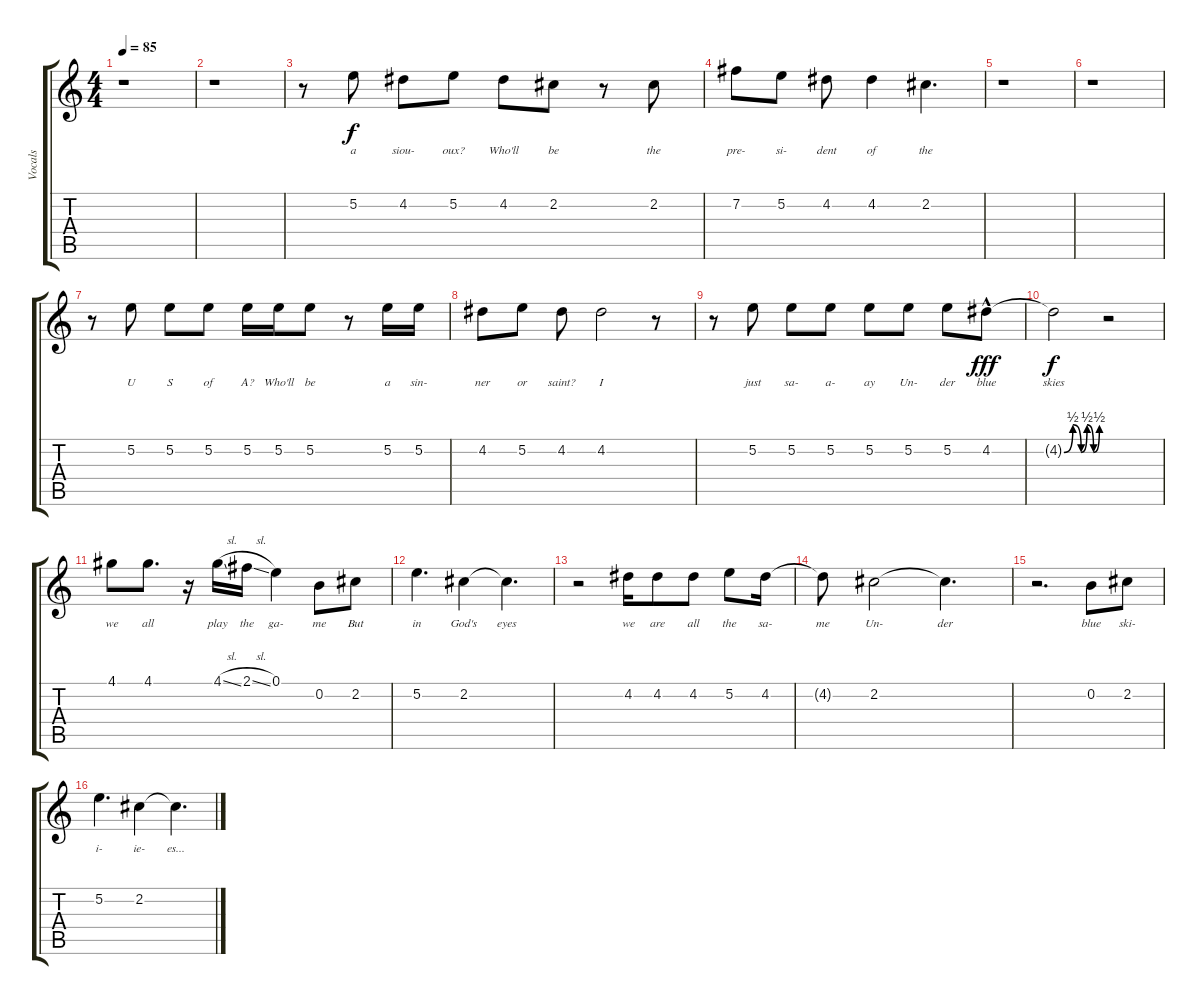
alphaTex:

\track ("Vocals" "Vocals") {instrument acousticguitarsteel}
\staff {score tabs}
\tuning (E4 B3 G3 D3 A2 E2) {hide}
\ts (4 4)
\tempo 85
\clef g2
\ks c
r.1{dy f} |
r.1 |
r.8 5.2.8{lyrics (0 "a") lyrics (1 "") lyrics (2 "") lyrics (3 "") lyrics (4 "")} 4.2.8{lyrics (0 "siou-") lyrics (1 "") lyrics (2 "") lyrics (3 "") lyrics (4 "")} 5.2.8{lyrics (0 "oux?") lyrics (1 "") lyrics (2 "") lyrics (3 "") lyrics (4 "")} 4.2.8{lyrics (0 "Who'll") lyrics (1 "") lyrics (2 "") lyrics (3 "") lyrics (4 "")} 2.2.8{lyrics (0 "be") lyrics (1 "") lyrics (2 "") lyrics (3 "") lyrics (4 "")} r.8 2.2.8{lyrics (0 "the") lyrics (1 "") lyrics (2 "") lyrics (3 "") lyrics (4 "")} |
7.2.8{lyrics (0 "pre-") lyrics (1 "") lyrics (2 "") lyrics (3 "") lyrics (4 "")} 5.2.8{lyrics (0 "si-") lyrics (1 "") lyrics (2 "") lyrics (3 "") lyrics (4 "")} 4.2.8{lyrics (0 "dent") lyrics (1 "") lyrics (2 "") lyrics (3 "") lyrics (4 "")} 4.2.4{lyrics (0 "of") lyrics (1 "") lyrics (2 "") lyrics (3 "") lyrics (4 "")} 2.2.4{d lyrics (0 "the") lyrics (1 "") lyrics (2 "") lyrics (3 "") lyrics (4 "")} |
r.1 |
r.1 |
r.8 5.2.8{lyrics (0 "U") lyrics (1 "") lyrics (2 "") lyrics (3 "") lyrics (4 "")} 5.2.8{lyrics (0 "S") lyrics (1 "") lyrics (2 "") lyrics (3 "") lyrics (4 "")} 5.2.8{lyrics (0 "of") lyrics (1 "") lyrics (2 "") lyrics (3 "") lyrics (4 "")} 5.2.16{lyrics (0 "A?") lyrics (1 "") lyrics (2 "") lyrics (3 "") lyrics (4 "")} 5.2.16{lyrics (0 "Who'll") lyrics (1 "") lyrics (2 "") lyrics (3 "") lyrics (4 "")} 5.2.8{lyrics (0 "be") lyrics (1 "") lyrics (2 "") lyrics (3 "") lyrics (4 "")} r.8 5.2.16{lyrics (0 "a") lyrics (1 "") lyrics (2 "") lyrics (3 "") lyrics (4 "")} 5.2.16{lyrics (0 "sin-") lyrics (1 "") lyrics (2 "") lyrics (3 "") lyrics (4 "")} |
4.2.8{lyrics (0 "ner") lyrics (1 "") lyrics (2 "") lyrics (3 "") lyrics (4 "")} 5.2.8{lyrics (0 "or") lyrics (1 "") lyrics (2 "") lyrics (3 "") lyrics (4 "")} 4.2.8{lyrics (0 "saint?") lyrics (1 "") lyrics (2 "") lyrics (3 "") lyrics (4 "")} 4.2.2{lyrics (0 "I") lyrics (1 "") lyrics (2 "") lyrics (3 "") lyrics (4 "")} r.8 |
r.8 5.2.8{lyrics (0 "just") lyrics (1 "") lyrics (2 "") lyrics (3 "") lyrics (4 "")} 5.2.8{lyrics (0 "sa-") lyrics (1 "") lyrics (2 "") lyrics (3 "") lyrics (4 "")} 5.2.8{lyrics (0 "a-") lyrics (1 "") lyrics (2 "") lyrics (3 "") lyrics (4 "")} 5.2.8{lyrics (0 "ay") lyrics (1 "") lyrics (2 "") lyrics (3 "") lyrics (4 "")} 5.2.8{lyrics (0 "Un-") lyrics (1 "") lyrics (2 "") lyrics (3 "") lyrics (4 "")} 5.2.8{lyrics (0 "der") lyrics (1 "") lyrics (2 "") lyrics (3 "") lyrics (4 "")} 4.2{hac}.8{lyrics (0 "blue") lyrics (1 "") lyrics (2 "") lyrics (3 "") lyrics (4 "") dy fff} |
4.2{be (custom 0 0 15 2 29 0 39 2 50 0 60 2) t}.2{lyrics (0 "skies") lyrics (1 "") lyrics (2 "") lyrics (3 "") lyrics (4 "") dy f} r.2 |
4.1.8{lyrics (0 "we") lyrics (1 "") lyrics (2 "") lyrics (3 "") lyrics (4 "")} 4.1.8{d lyrics (0 "all") lyrics (1 "") lyrics (2 "") lyrics (3 "") lyrics (4 "")} r.16 4.1{sl}.16{lyrics (0 "play") lyrics (1 "") lyrics (2 "") lyrics (3 "") lyrics (4 "")} 2.1{sl}.16{lyrics (0 "the") lyrics (1 "") lyrics (2 "") lyrics (3 "") lyrics (4 "")} 0.1.4{lyrics (0 "ga-") lyrics (1 "") lyrics (2 "") lyrics (3 "") lyrics (4 "")} 0.2.8{lyrics (0 "me") lyrics (1 "") lyrics (2 "") lyrics (3 "") lyrics (4 "")} 2.2.8{lyrics (0 "But") lyrics (1 "") lyrics (2 "") lyrics (3 "") lyrics (4 "")} |
5.2.4{d lyrics (0 "in") lyrics (1 "") lyrics (2 "") lyrics (3 "") lyrics (4 "")} 2.2.4{lyrics (0 "God's") lyrics (1 "") lyrics (2 "") lyrics (3 "") lyrics (4 "")} 2.2{t}.4{d lyrics (0 "eyes") lyrics (1 "") lyrics (2 "") lyrics (3 "") lyrics (4 "")} |
r.2 4.2.16{lyrics (0 "we") lyrics (1 "") lyrics (2 "") lyrics (3 "") lyrics (4 "")} 4.2.8{lyrics (0 "are") lyrics (1 "") lyrics (2 "") lyrics (3 "") lyrics (4 "")} 4.2.8{lyrics (0 "all") lyrics (1 "") lyrics (2 "") lyrics (3 "") lyrics (4 "")} 5.2.8{lyrics (0 "the") lyrics (1 "") lyrics (2 "") lyrics (3 "") lyrics (4 "")} 4.2.16{lyrics (0 "sa-") lyrics (1 "") lyrics (2 "") lyrics (3 "") lyrics (4 "")} |
4.2{t}.8{lyrics (0 "me") lyrics (1 "") lyrics (2 "") lyrics (3 "") lyrics (4 "")} 2.2.2{lyrics (0 "Un-") lyrics (1 "") lyrics (2 "") lyrics (3 "") lyrics (4 "")} 2.2{t}.4{d lyrics (0 "der") lyrics (1 "") lyrics (2 "") lyrics (3 "") lyrics (4 "")} |
r.2{d} 0.2.8{lyrics (0 "blue") lyrics (1 "") lyrics (2 "") lyrics (3 "") lyrics (4 "")} 2.2.8{lyrics (0 "ski-") lyrics (1 "") lyrics (2 "") lyrics (3 "") lyrics (4 "")} |
5.2.4{d lyrics (0 "i-") lyrics (1 "") lyrics (2 "") lyrics (3 "") lyrics (4 "")} 2.2.4{lyrics (0 "ie-") lyrics (1 "") lyrics (2 "") lyrics (3 "") lyrics (4 "")} 2.2{t}.4{d lyrics (0 "es...") lyrics (1 "") lyrics (2 "") lyrics (3 "") lyrics (4 "")}
